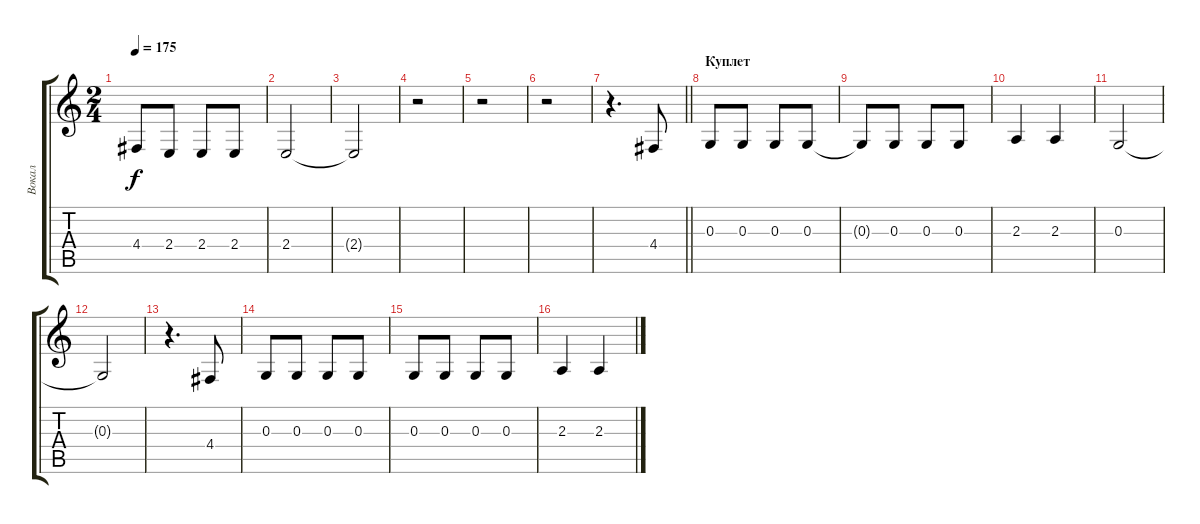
\track ("Вокал" "Вокал") {instrument tenorsax}
\staff {score tabs}
\tuning (E4 B3 G3 D3 A2 E2) {hide}
\ts (2 4)
\tempo 175
\clef g2
\ks c
4.4.8{dy f} 2.4.8 2.4.8 2.4.8 |
2.4.2 |
2.4{t}.2 |
r.2 |
r.2 |
r.2 |
\barLineRight lightlight
r.4{d} 4.4.8 |
\section ("" "Куплет")
0.3.8 0.3.8 0.3.8 0.3.8 |
0.3{t}.8 0.3.8 0.3.8 0.3.8 |
2.3.4 2.3.4 |
0.3.2 |
0.3{t}.2 |
r.4{d} 4.4.8 |
0.3.8 0.3.8 0.3.8 0.3.8 |
0.3.8 0.3.8 0.3.8 0.3.8 |
2.3.4 2.3.4
